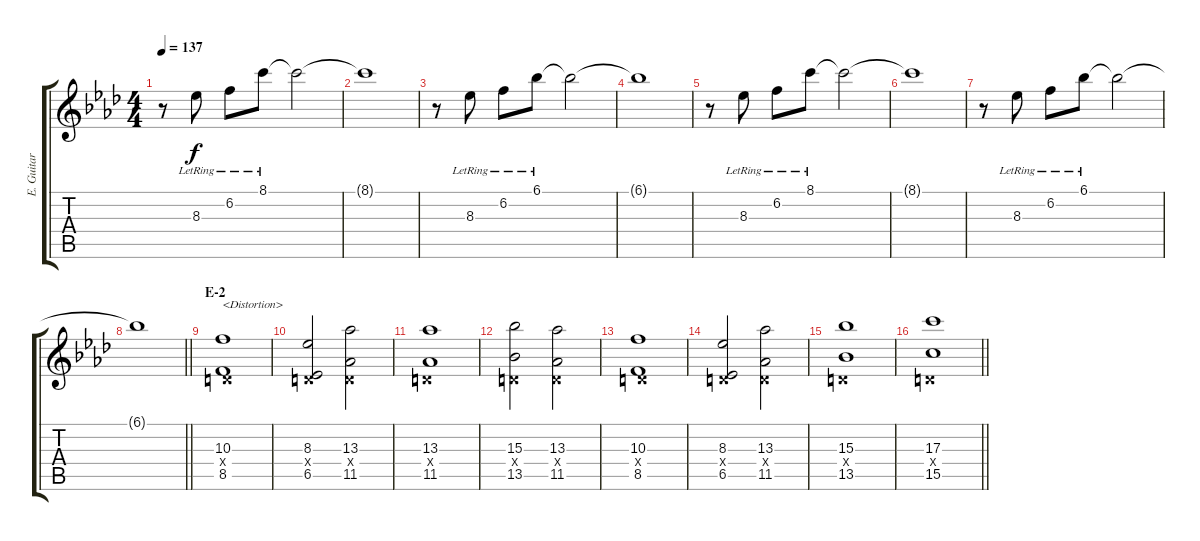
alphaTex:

\track ("E. Guitar II" "E. Guitar ") {instrument overdrivenguitar}
\staff {score tabs}
\tuning (E4 B3 G3 D3 A2 E2) {hide}
\ts (4 4)
\tempo 137
\clef g2
\ks ab
r.8{dy f} 8.3{lr}.8 6.2{lr}.8 8.1{lr}.8 8.1{t}.2 |
8.1{t}.1 |
r.8 8.3{lr}.8 6.2{lr}.8 6.1{lr}.8 6.1{t}.2 |
6.1{t}.1 |
r.8 8.3{lr}.8 6.2{lr}.8 8.1{lr}.8 8.1{t}.2 |
8.1{t}.1 |
r.8 8.3{lr}.8 6.2{lr}.8 6.1{lr}.8 6.1{t}.2 |
\barLineRight lightlight
6.1{t}.1 |
\section ("" "E-2")
(10.3 0.4{x} 8.5).1{txt "<Distortion>" instrument overdrivenguitar} |
(8.3 0.4{x} 6.5).2 (13.3 0.4{x} 11.5).2 |
(13.3 0.4{x} 11.5).1 |
(15.3 0.4{x} 13.5).2 (13.3 0.4{x} 11.5).2 |
(10.3 0.4{x} 8.5).1 |
(8.3 0.4{x} 6.5).2 (13.3 0.4{x} 11.5).2 |
(15.3 0.4{x} 13.5).1 |
\barLineRight lightlight
(17.3 0.4{x} 15.5).1
